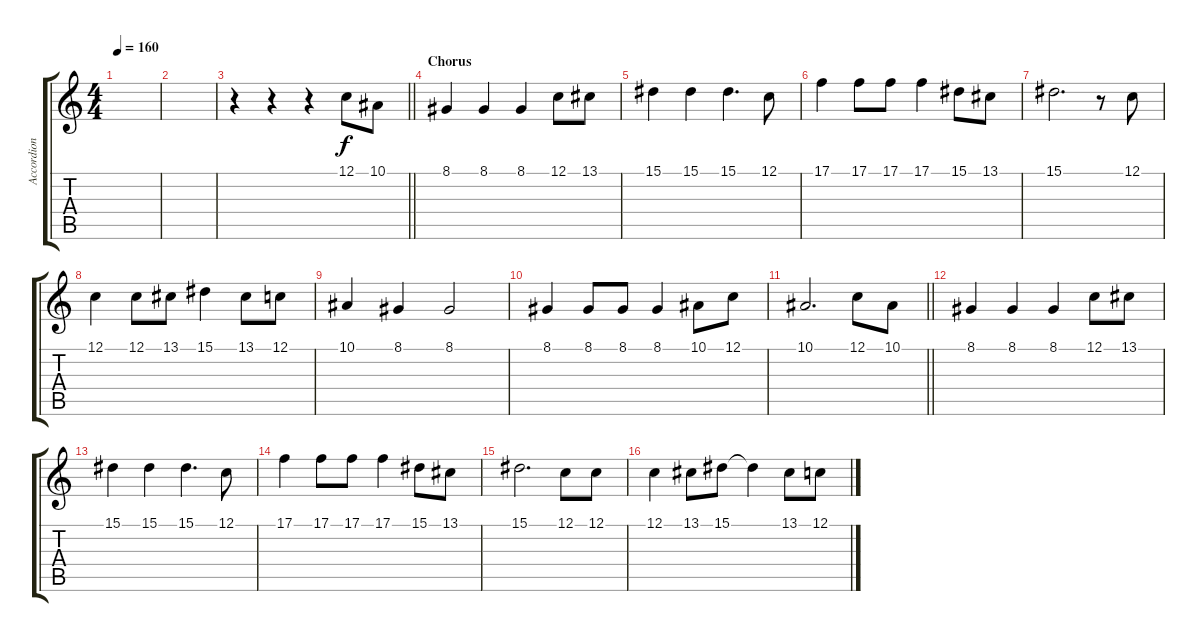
\track ("Accordion" "Accordion") {instrument accordion}
\staff {score tabs}
\tuning (C4 G3 Eb3 Bb2 F2 C2) {hide}
\ts (4 4)
\tempo 160
\clef g2
\ks c
|
|
\barLineRight lightlight
r.4 r.4 r.4 12.1.8 10.1.8 |
\section ("" "Chorus")
8.1.4 8.1.4 8.1.4 12.1.8 13.1.8 |
15.1.4 15.1.4 15.1.4{d} 12.1.8 |
17.1.4 17.1.8 17.1.8 17.1.4 15.1.8 13.1.8 |
15.1.2{d} r.8 12.1.8 |
12.1.4 12.1.8 13.1.8 15.1.4 13.1.8 12.1.8 |
10.1.4 8.1.4 8.1.2 |
8.1.4 8.1.8 8.1.8 8.1.4 10.1.8 12.1.8 |
\barLineRight lightlight
10.1.2{d} 12.1.8 10.1.8 |
8.1.4 8.1.4 8.1.4 12.1.8 13.1.8 |
15.1.4 15.1.4 15.1.4{d} 12.1.8 |
17.1.4 17.1.8 17.1.8 17.1.4 15.1.8 13.1.8 |
15.1.2{d} 12.1.8 12.1.8 |
12.1.4 13.1.8 15.1.8 15.1{t}.4 13.1.8 12.1.8
